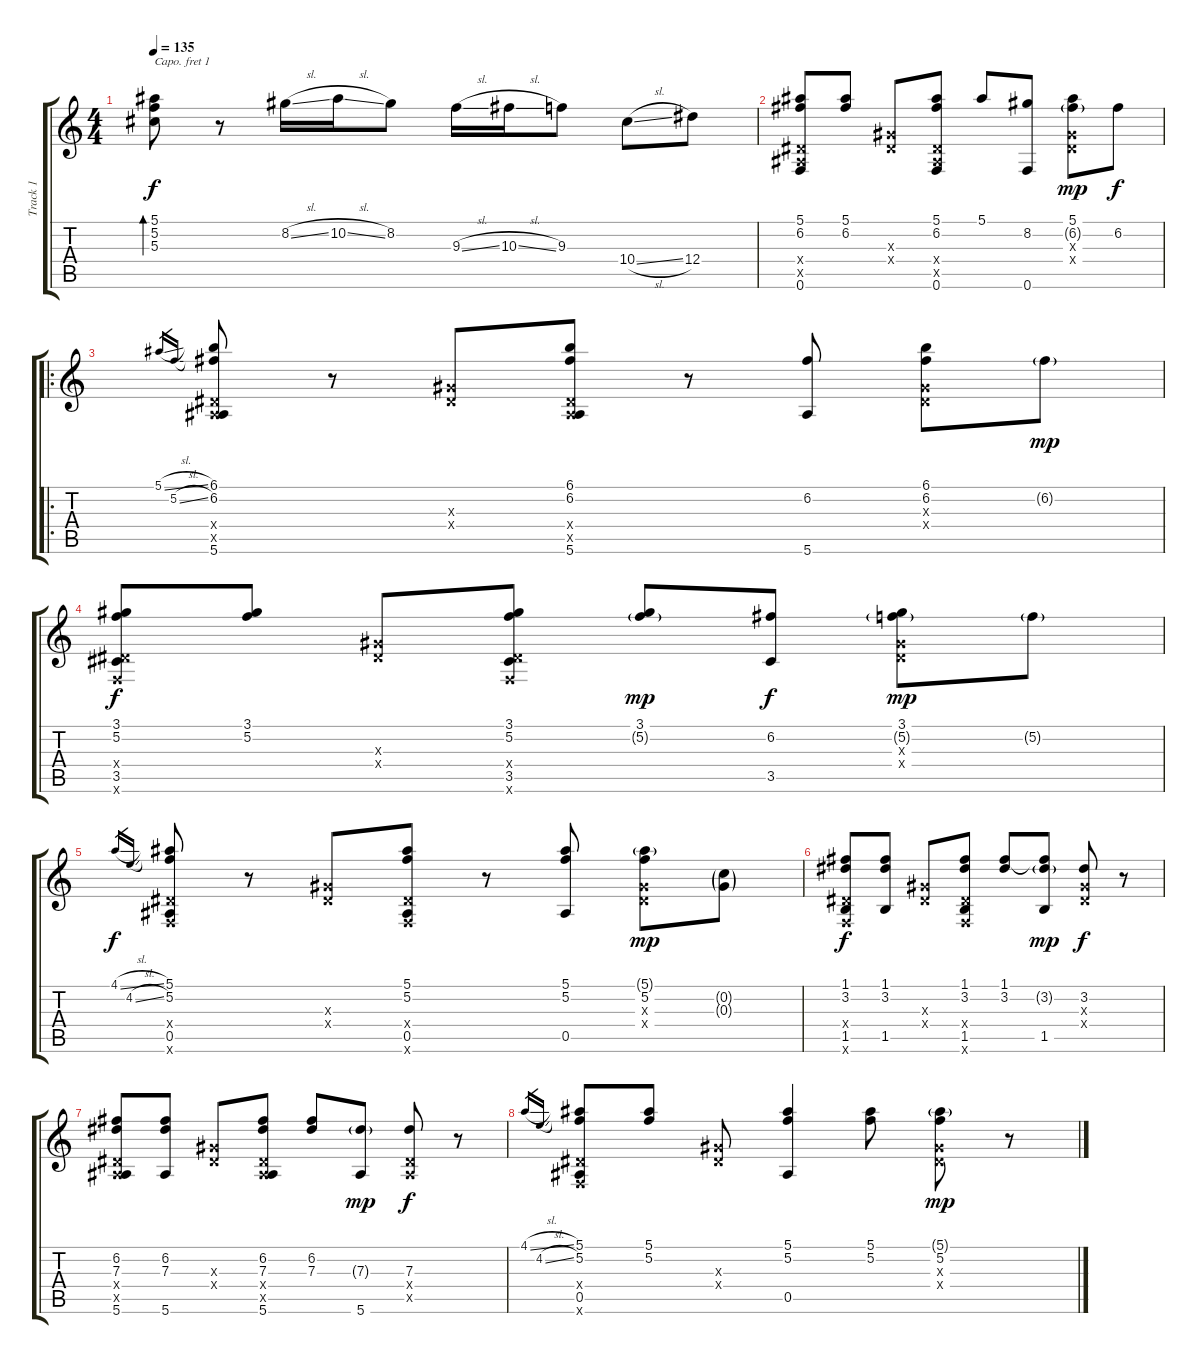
\track ("Track 1" "Track 1") {instrument acousticguitarsteel}
\staff {score tabs}
\capo 1
\tuning (E4 B3 G3 D3 A2 E2) {hide}
\ts (4 4)
\tempo 135
\clef g2
\ks c
(5.1 5.2 5.3).8{bd 480 dy f} r.8 8.2{sl}.16 10.2{sl}.16 8.2.8 9.3{sl}.16 10.3{sl}.16 9.3.8 10.4{sl}.8 12.4.8 |
(5.1 6.2 0.4{x} 0.5{x} 0.6).8 (5.1 6.2).8 (0.3{x} 0.4{x}).8 (5.1 6.2 0.4{x} 0.5{x} 0.6).8 5.1.8 (8.2 0.6).8 (5.1 6.2{g} 0.3{x} 0.4{x}).8{dy mp} 6.2.8{dy f} |
\ro
5.1{sl}.16{gr} 5.2{sl}.16{gr} (6.1 6.2 0.4{x} 0.5{x} 5.6).8 r.8 (0.3{x} 0.4{x}).8 (6.1 6.2 0.4{x} 0.5{x} 5.6).8 r.8 (6.2 5.6).8 (6.1 6.2 0.3{x} 0.4{x}).8 6.2{g}.8{dy mp} |
(3.1 5.2 0.4{x} 3.5 0.6{x}).8{dy f} (3.1 5.2).8 (0.3{x} 0.4{x}).8 (3.1 5.2 0.4{x} 3.5 0.6{x}).8 (3.1 5.2{g}).8{dy mp} (6.2 3.5).8{dy f} (3.1 5.2{g} 0.3{x} 0.4{x}).8{dy mp} 5.2{g}.8 |
4.1{sl}.16{gr dy f} 4.2{sl}.16{gr} (5.1 5.2 0.4{x} 0.5 0.6{x}).8 r.8 (0.3{x} 0.4{x}).8 (5.1 5.2 0.4{x} 0.5 0.6{x}).8 r.8 (5.1 5.2 0.5).8 (5.1{g} 5.2 0.3{x} 0.4{x}).8{dy mp} (0.2{g} 0.3{g}).8 |
(1.1 3.2 0.4{x} 1.5 0.6{x}).8{dy f} (1.1 3.2 1.5).8 (0.3{x} 0.4{x}).8 (1.1 3.2 0.4{x} 1.5 0.6{x}).8 (1.1 3.2).8 (1.1{t} 3.2{g} 1.5).8{dy mp} (3.2 0.3{x} 0.4{x}).8{dy f} r.8 |
(6.2 7.3 0.4{x} 0.5{x} 5.6).8 (6.2 7.3 5.6).8 (0.3{x} 0.4{x}).8 (6.2 7.3 0.4{x} 0.5{x} 5.6).8 (6.2 7.3).8 (7.3{g} 5.6).8{dy mp} (7.3 0.4{x} 0.5{x}).8{dy f} r.8 |
4.1{sl}.16{gr} 4.2{sl}.16{gr} (5.1 5.2 0.4{x} 0.5 0.6{x}).8 (5.1 5.2).8 (0.3{x} 0.4{x}).8 (5.1 5.2 0.5).4 (5.1 5.2).8 (5.1{g} 5.2 0.3{x} 0.4{x}).8{dy mp} r.8
